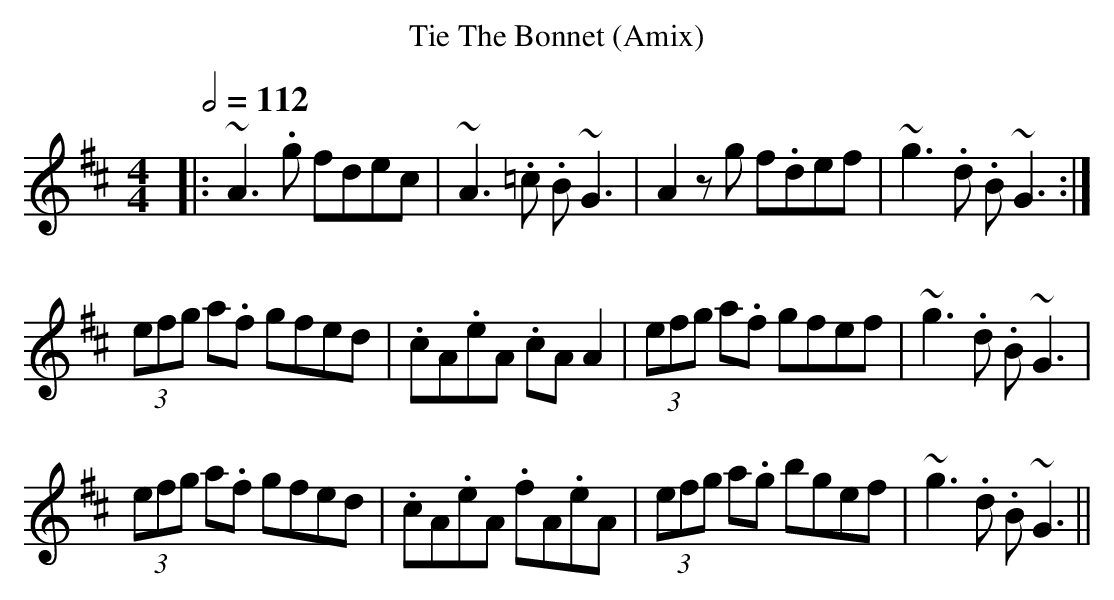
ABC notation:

X:1
T:Tie The Bonnet (Amix) %1
Q:1/2=112
M:4/4
L:1/8
K:Amix
|:~A3.g pfdec|~A3.=c .B~G3|A2zpg f.def|~g3.d .B~G3:|
(3efg a.f pgfed|.cA.eA .cApA2|(3efg a.f pgfef|~g3.d .B~G3|
(3efg a.f pgfed|.cA.eA .fA.eA|(3efg a.g pbgef|~g3.d .B~G3||
